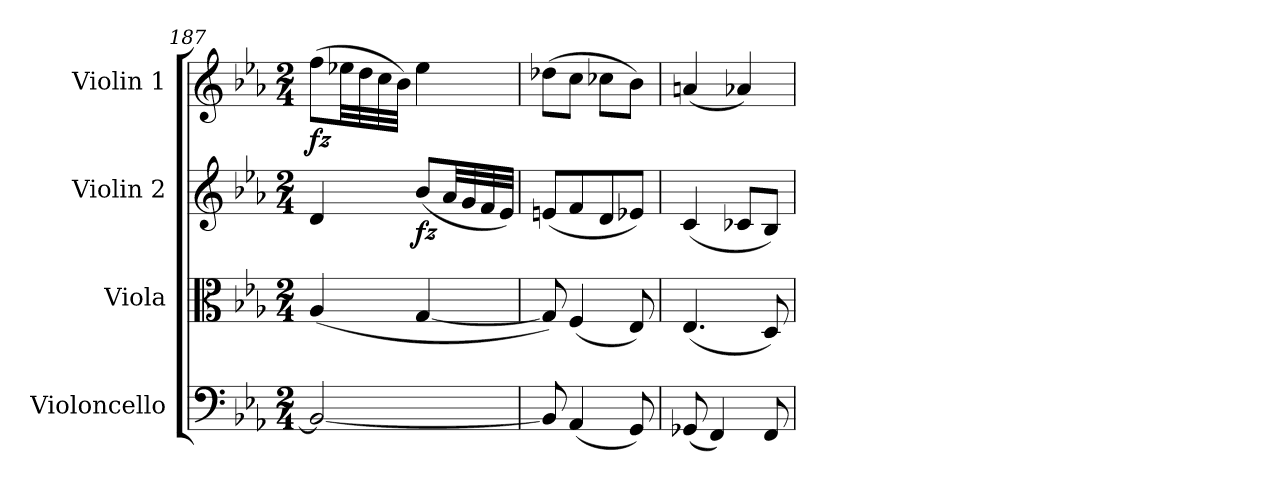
**kern	**kern	**kern	**dynam	**kern	**dynam
*part4	*part3	*part2	*part2	*part1	*part1
*staff4	*staff3	*staff2	*staff2	*staff1	*staff1
*I"Violoncello	*I"Viola	*I"Violin 2	*	*I"Violin 1	*
*I'Vc	*I'Vla	*I'Vln	*	*I'Vln	*
*clefF4	*clefC3	*clefG2	*	*clefG2	*
*k[b-e-a-]	*k[b-e-a-]	*k[b-e-a-]	*	*k[b-e-a-]	*
*M2/4	*M2/4	*M2/4	*	*M2/4	*
=187	=187	=187	=187	=187	=187
!	!	!	!	!	!LO:DY:b
2BB-/_	(<4A-/	4d/	.	(>8ff\L	fz
.	.	.	.	32ee-X\LL	.
.	.	.	.	32dd\	.
.	.	.	.	32cc\	.
.	.	.	.	32b-\JJJ)	.
!	!	!	!LO:DY:b	!	!
.	[4G/	(<8b-/L	fz	4ee-\	.
.	.	32a-/LL	.	.	.
.	.	32g/	.	.	.
.	.	32f/	.	.	.
.	.	32e-/JJJ)	.	.	.
=188	=188	=188	=188	=188	=188
8BB-/]	8G/])	(<8en/L	.	(>8dd-X\L	.
(<4AA-/	(<4F/	8f/	.	8cc\J	.
.	.	8d/	.	8cc-X\L	.
8GG/)	8E-/)	8e-X/J)	.	8b-\J)	.
!!LO:PB:g=z
=189	=189	=189	=189	=189	=189
(<8GG-X/	(<4.E-/	(<4c/	.	(<4an/	.
4FF/)	.	.	.	.	.
.	.	8c-X/L	.	4a-X/)	.
8FF/	8D/)	8B-/J)	.	.	.
=	=	=	=	=	=
*-	*-	*-	*-	*-	*-
